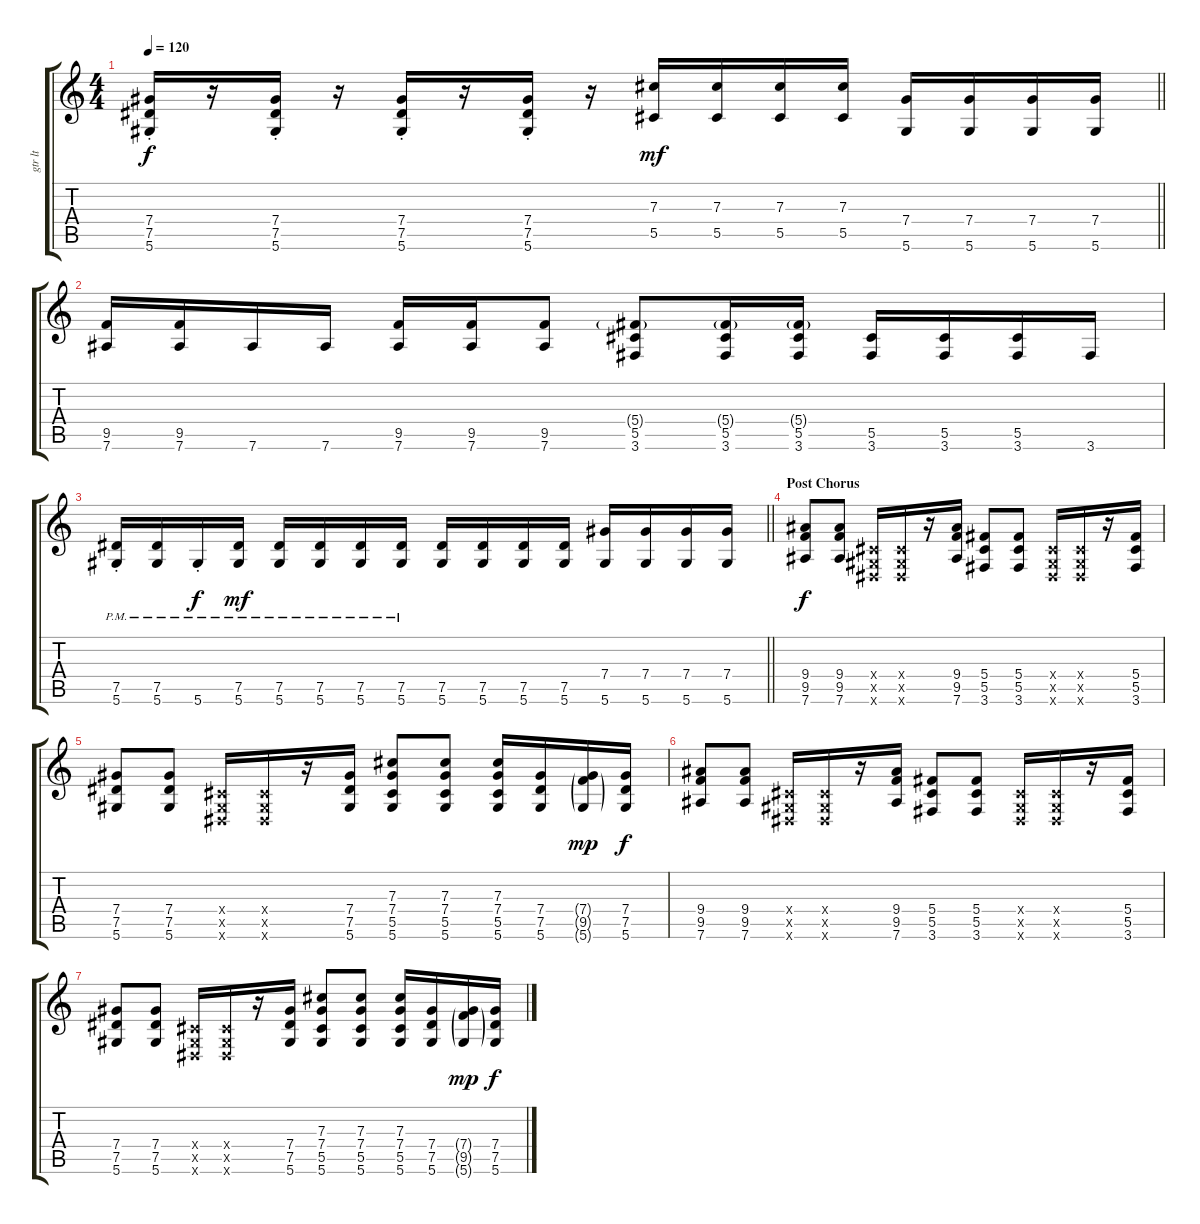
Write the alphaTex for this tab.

\track ("gtr lt" "gtr lt") {instrument overdrivenguitar}
\staff {score tabs}
\tuning (Eb4 Bb3 Gb3 Db3 Ab2 Eb2) {hide}
\ts (4 4)
\tempo 120
\clef g2
\barLineRight lightlight
\ks c
(7.4{st} 7.5{st} 5.6{st}).16{dy f} r.16 (7.4{st} 7.5{st} 5.6{st}).16 r.16 (7.4{st} 7.5{st} 5.6{st}).16 r.16 (7.4{st} 7.5{st} 5.6{st}).16 r.16 (7.3 5.5).16{dy mf} (7.3 5.5).16 (7.3 5.5).16 (7.3 5.5).16 (7.4 5.6).16 (7.4 5.6).16 (7.4 5.6).16 (7.4 5.6).16 |
(9.5 7.6).16 (9.5 7.6).16 7.6.16 7.6.16 (9.5 7.6).16 (9.5 7.6).16 (9.5 7.6).8 (5.4{g} 5.5 3.6).8 (5.4{g} 5.5 3.6).16 (5.4{g} 5.5 3.6).16 (5.5 3.6).16 (5.5 3.6).16 (5.5 3.6).16 3.6.16 |
\barLineRight lightlight
(7.5{pm st} 5.6{pm st}).16 (7.5{pm} 5.6{pm}).16 5.6{pm st}.16{dy f} (7.5{pm} 5.6{pm}).16{dy mf} (7.5{pm} 5.6{pm}).16 (7.5{pm} 5.6{pm}).16 (7.5{pm} 5.6{pm}).16 (7.5 5.6{pm}).16 (7.5 5.6).16 (7.5 5.6).16 (7.5 5.6).16 (7.5 5.6).16 (7.4 5.6).16 (7.4 5.6).16 (7.4 5.6).16 (7.4 5.6).16 |
\section ("" "Post Chorus")
(9.4 9.5 7.6).8{dy f} (9.4 9.5 7.6).8 (0.4{x} 0.5{x} 0.6{x}).16 (0.4{x} 0.5{x} 0.6{x}).16 r.16 (9.4 9.5 7.6).16 (5.4 5.5 3.6).8 (5.4 5.5 3.6).8 (0.4{x} 0.5{x} 0.6{x}).16 (0.4{x} 0.5{x} 0.6{x}).16 r.16 (5.4 5.5 3.6).16 |
(7.4 7.5 5.6).8 (7.4 7.5 5.6).8 (0.4{x} 0.5{x} 0.6{x}).16 (0.4{x} 0.5{x} 0.6{x}).16 r.16 (7.4 7.5 5.6).16 (7.3 7.4 5.5 5.6).8 (7.3 7.4 5.5 5.6).8 (7.3 7.4 5.5 5.6).16 (7.4 7.5 5.6).16 (7.4{g} 9.5{g} 5.6{g}).16{dy mp} (7.4 7.5 5.6).16{dy f} |
(9.4 9.5 7.6).8 (9.4 9.5 7.6).8 (0.4{x} 0.5{x} 0.6{x}).16 (0.4{x} 0.5{x} 0.6{x}).16 r.16 (9.4 9.5 7.6).16 (5.4 5.5 3.6).8 (5.4 5.5 3.6).8 (0.4{x} 0.5{x} 0.6{x}).16 (0.4{x} 0.5{x} 0.6{x}).16 r.16 (5.4 5.5 3.6).16 |
(7.4 7.5 5.6).8 (7.4 7.5 5.6).8 (0.4{x} 0.5{x} 0.6{x}).16 (0.4{x} 0.5{x} 0.6{x}).16 r.16 (7.4 7.5 5.6).16 (7.3 7.4 5.5 5.6).8 (7.3 7.4 5.5 5.6).8 (7.3 7.4 5.5 5.6).16 (7.4 7.5 5.6).16 (7.4{g} 9.5{g} 5.6{g}).16{dy mp} (7.4 7.5 5.6).16{dy f}
